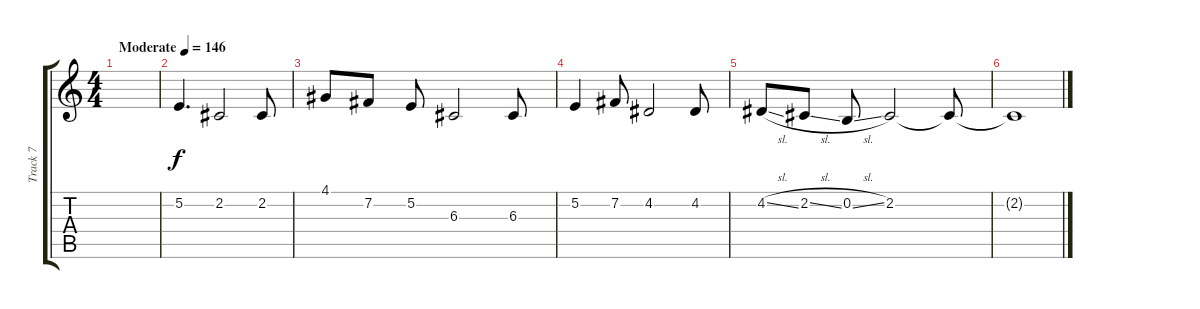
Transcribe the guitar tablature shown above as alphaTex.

\track ("Track 7" "Track 7") {instrument lead1square}
\staff {score tabs}
\tuning (E4 B3 G3 D3 A2 E2) {hide}
\ts (4 4)
\tempo (146 "Moderate")
\clef g2
\ks c
|
5.2.4{d} 2.2.2 2.2.8 |
4.1.8 7.2.8 5.2.8 6.3.2 6.3.8 |
5.2.4 7.2.8 4.2.2 4.2.8 |
4.2{sl}.8 2.2{sl}.8 0.2{sl}.8 2.2.2 2.2{t}.8 |
2.2{t}.1
